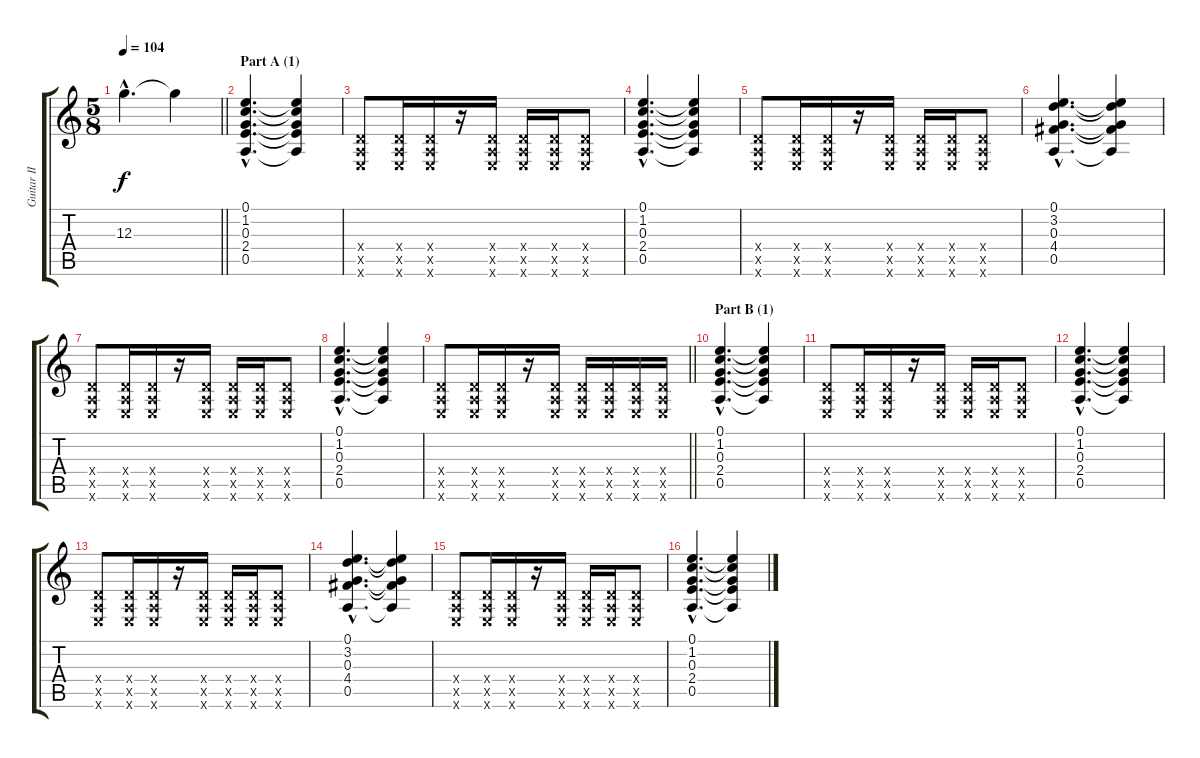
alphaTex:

\track ("Guitar II (Sugizo)" "Guitar II ") {instrument distortionguitar}
\staff {score tabs}
\tuning (E4 B3 G3 D3 A2 E2) {hide}
\ts (5 8)
\tempo 104
\clef g2
\barLineRight lightlight
\ks c
12.3{hac}.4{d dy f} 12.3{t}.4 |
\section ("" "Part A (1)")
(0.1{hac} 1.2{hac} 0.3{hac} 2.4{hac} 0.5{hac}).4{d} (0.1{t} 1.2{t} 0.3{t} 2.4{t} 0.5{t}).4 |
(0.4{x} 0.5{x} 0.6{x}).8 (0.4{x} 0.5{x} 0.6{x}).16 (0.4{x} 0.5{x} 0.6{x}).16 r.16 (0.4{x} 0.5{x} 0.6{x}).16 (0.4{x} 0.5{x} 0.6{x}).16 (0.4{x} 0.5{x} 0.6{x}).16 (0.4{x} 0.5{x} 0.6{x}).8 |
(0.1{hac} 1.2{hac} 0.3{hac} 2.4{hac} 0.5{hac}).4{d} (0.1{t} 1.2{t} 0.3{t} 2.4{t} 0.5{t}).4 |
(0.4{x} 0.5{x} 0.6{x}).8 (0.4{x} 0.5{x} 0.6{x}).16 (0.4{x} 0.5{x} 0.6{x}).16 r.16 (0.4{x} 0.5{x} 0.6{x}).16 (0.4{x} 0.5{x} 0.6{x}).16 (0.4{x} 0.5{x} 0.6{x}).16 (0.4{x} 0.5{x} 0.6{x}).8 |
(0.1{hac} 3.2{hac} 0.3{hac} 4.4{hac} 0.5{hac}).4{d} (0.1{t} 3.2{t} 0.3{t} 4.4{t} 0.5{t}).4 |
(0.4{x} 0.5{x} 0.6{x}).8 (0.4{x} 0.5{x} 0.6{x}).16 (0.4{x} 0.5{x} 0.6{x}).16 r.16 (0.4{x} 0.5{x} 0.6{x}).16 (0.4{x} 0.5{x} 0.6{x}).16 (0.4{x} 0.5{x} 0.6{x}).16 (0.4{x} 0.5{x} 0.6{x}).8 |
(0.1{hac} 1.2{hac} 0.3{hac} 2.4{hac} 0.5{hac}).4{d} (0.1{t} 1.2{t} 0.3{t} 2.4{t} 0.5{t}).4 |
\barLineRight lightlight
(0.4{x} 0.5{x} 0.6{x}).8 (0.4{x} 0.5{x} 0.6{x}).16 (0.4{x} 0.5{x} 0.6{x}).16 r.16 (0.4{x} 0.5{x} 0.6{x}).16 (0.4{x} 0.5{x} 0.6{x}).16 (0.4{x} 0.5{x} 0.6{x}).16 (0.4{x} 0.5{x} 0.6{x}).16 (0.4{x} 0.5{x} 0.6{x}).16 |
\section ("" "Part B (1)")
(0.1{hac} 1.2{hac} 0.3{hac} 2.4{hac} 0.5{hac}).4{d} (0.1{t} 1.2{t} 0.3{t} 2.4{t} 0.5{t}).4 |
(0.4{x} 0.5{x} 0.6{x}).8 (0.4{x} 0.5{x} 0.6{x}).16 (0.4{x} 0.5{x} 0.6{x}).16 r.16 (0.4{x} 0.5{x} 0.6{x}).16 (0.4{x} 0.5{x} 0.6{x}).16 (0.4{x} 0.5{x} 0.6{x}).16 (0.4{x} 0.5{x} 0.6{x}).8 |
(0.1{hac} 1.2{hac} 0.3{hac} 2.4{hac} 0.5{hac}).4{d} (0.1{t} 1.2{t} 0.3{t} 2.4{t} 0.5{t}).4 |
(0.4{x} 0.5{x} 0.6{x}).8 (0.4{x} 0.5{x} 0.6{x}).16 (0.4{x} 0.5{x} 0.6{x}).16 r.16 (0.4{x} 0.5{x} 0.6{x}).16 (0.4{x} 0.5{x} 0.6{x}).16 (0.4{x} 0.5{x} 0.6{x}).16 (0.4{x} 0.5{x} 0.6{x}).8 |
(0.1{hac} 3.2{hac} 0.3{hac} 4.4{hac} 0.5{hac}).4{d} (0.1{t} 3.2{t} 0.3{t} 4.4{t} 0.5{t}).4 |
(0.4{x} 0.5{x} 0.6{x}).8 (0.4{x} 0.5{x} 0.6{x}).16 (0.4{x} 0.5{x} 0.6{x}).16 r.16 (0.4{x} 0.5{x} 0.6{x}).16 (0.4{x} 0.5{x} 0.6{x}).16 (0.4{x} 0.5{x} 0.6{x}).16 (0.4{x} 0.5{x} 0.6{x}).8 |
(0.1{hac} 1.2{hac} 0.3{hac} 2.4{hac} 0.5{hac}).4{d} (0.1{t} 1.2{t} 0.3{t} 2.4{t} 0.5{t}).4
